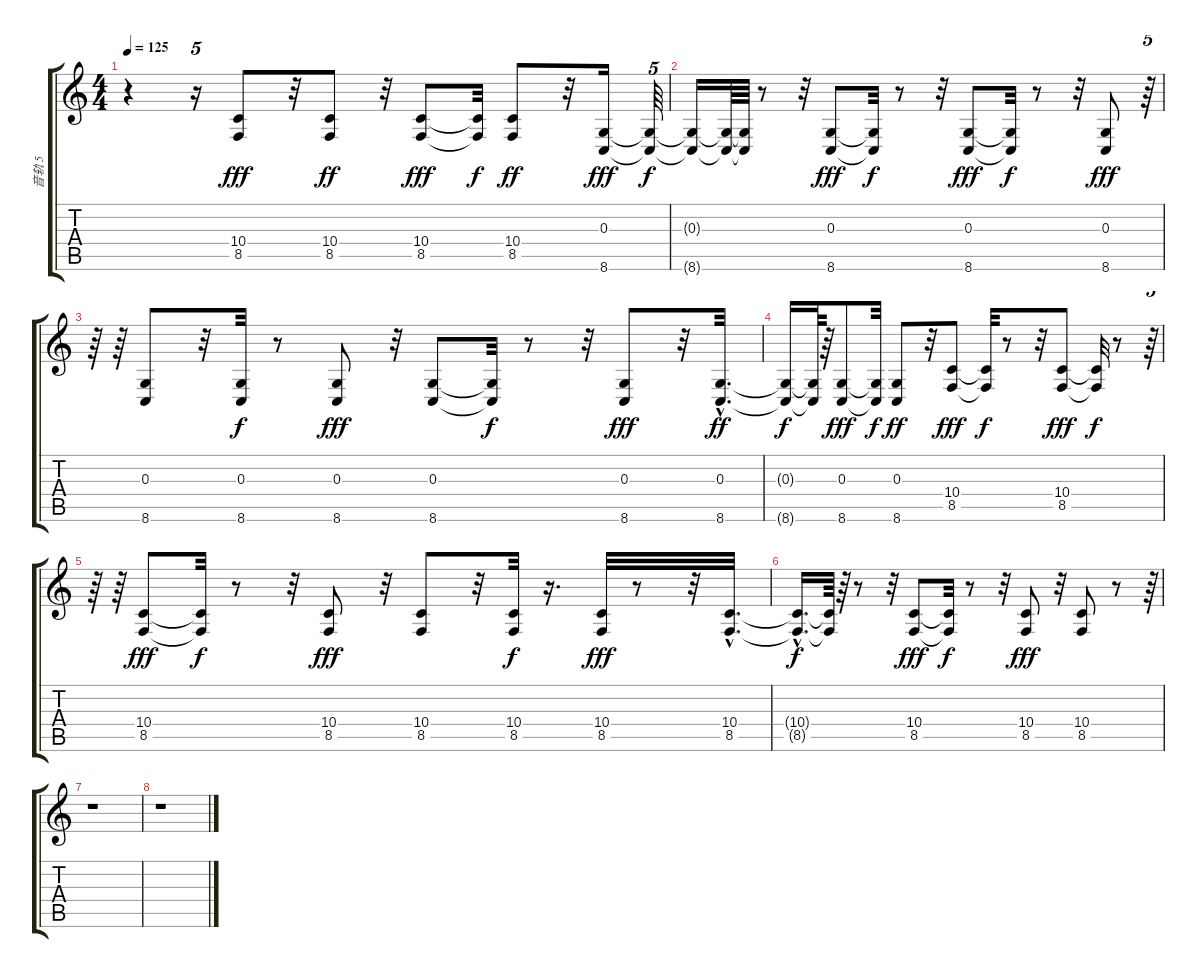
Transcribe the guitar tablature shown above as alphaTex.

\track ("音轨 5" "音轨 5") {instrument acousticgrandpiano}
\staff {score tabs}
\tuning (E4 B3 G3 D3 A2 E2) {hide}
\ts (4 4)
\tempo 125
\clef g2
\ks c
r.4{dy fff} r.16{tu (5 4)} (10.4 8.5).8 r.32 (10.4 8.5).8{dy ff} r.32 (10.4 8.5).8{dy fff} (10.4{t} 8.5{t}).32{dy f} (10.4 8.5).8{dy ff} r.32 (0.3 8.6).16{dy fff} (0.3{t} 8.6{t}).64{tu (5 4) dy f} |
(0.3{t} 8.6{t}).16 (0.3{t} 8.6{t}).64 (0.3{t} 8.6{t}).64 r.8 r.32 (0.3 8.6).8{dy fff} (0.3{t} 8.6{t}).32{dy f} r.8 r.32 (0.3 8.6).8{dy fff} (0.3{t} 8.6{t}).32{dy f} r.8 r.32 (0.3 8.6).8{dy fff} r.64{tu (5 4)} |
r.64 r.64 (0.3 8.6).8 r.32 (0.3 8.6).32{dy f} r.8 (0.3 8.6).8{dy fff} r.32 (0.3 8.6).8 (0.3{t} 8.6{t}).32{dy f} r.8 r.32 (0.3 8.6).8{dy fff} r.32 (0.3{hac} 8.6{hac}).32{d dy ff} |
(0.3{t} 8.6{t}).16{dy f} (0.3{t} 8.6{t}).64 r.64 (0.3 8.6).8{dy fff} (0.3{t} 8.6{t}).32{dy f} (0.3 8.6).8{dy ff} r.32 (10.4 8.5).8{dy fff} (10.4{t} 8.5{t}).32{dy f} r.8 r.32 (10.4 8.5).8{dy fff} (10.4{t} 8.5{t}).32{dy f} r.8 r.64{tu (5 4)} |
r.64 r.64 (10.4 8.5).8{dy fff} (10.4{t} 8.5{t}).32{dy f} r.8 r.32 (10.4 8.5).8{dy fff} r.32 (10.4 8.5).8 r.32 (10.4 8.5).32{dy f} r.16{d} (10.4 8.5).32{dy fff} r.8 r.32 (10.4{hac} 8.5{hac}).32{d} |
(10.4{hac t} 8.5{hac t}).16{d dy f} (10.4{t} 8.5{t}).64 r.64 r.8 r.32 (10.4 8.5).8{dy fff} (10.4{t} 8.5{t}).32{dy f} r.8 r.32 (10.4 8.5).8{dy fff} r.32 (10.4 8.5).8 r.8 r.64{tu (5 4)} |
r.1 |
r.1
